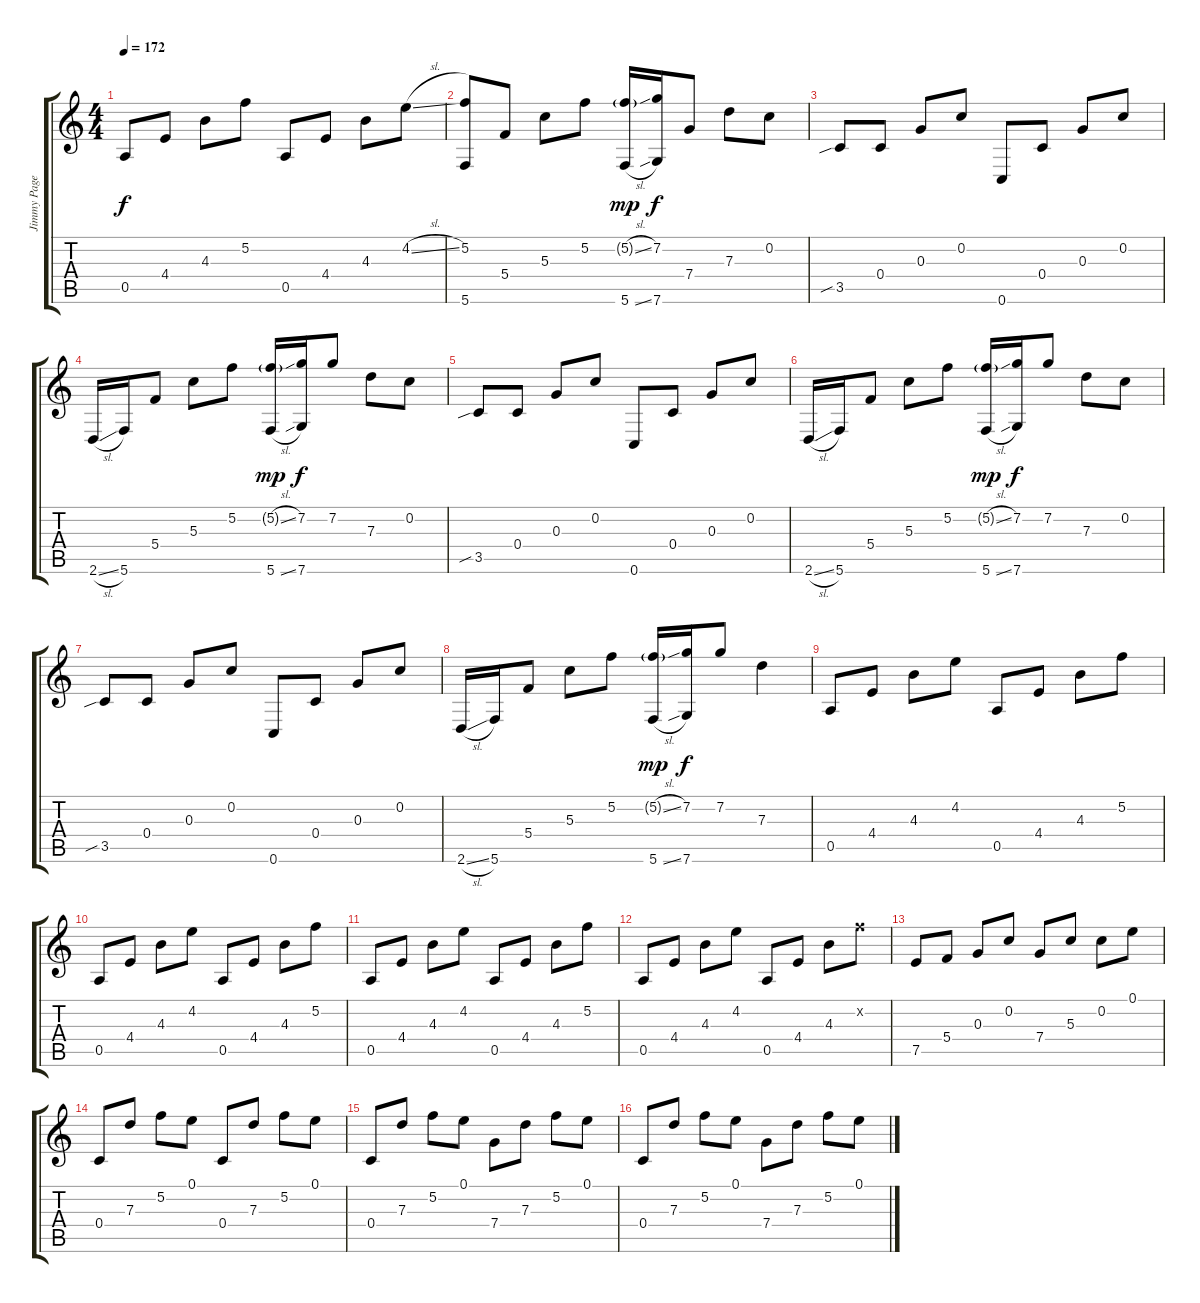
\track ("Jimmy Page" "Jimmy Page") {instrument acousticguitarsteel}
\staff {score tabs}
\tuning (E4 C4 G3 C3 A2 C2) {hide}
\ts (4 4)
\tempo 172
\clef g2
\ks c
0.5.8{dy f} 4.4.8 4.3.8 5.2.8 0.5.8 4.4.8 4.3.8 4.2{sl}.8 |
(5.2 5.6).8 5.4.8 5.3.8 5.2.8 (5.2{sl g} 5.6{sl}).16{dy mp} (7.2 7.6).16{dy f} 7.4.8 7.3.8 0.2.8 |
3.5{sib}.8 0.4.8 0.3.8 0.2.8 0.6.8 0.4.8 0.3.8 0.2.8 |
2.6{sl}.16 5.6.16 5.4.8 5.3.8 5.2.8 (5.2{sl g} 5.6{sl}).16{dy mp} (7.2 7.6).16{dy f} 7.2.8 7.3.8 0.2.8 |
3.5{sib}.8 0.4.8 0.3.8 0.2.8 0.6.8 0.4.8 0.3.8 0.2.8 |
2.6{sl}.16 5.6.16 5.4.8 5.3.8 5.2.8 (5.2{sl g} 5.6{sl}).16{dy mp} (7.2 7.6).16{dy f} 7.2.8 7.3.8 0.2.8 |
3.5{sib}.8 0.4.8 0.3.8 0.2.8 0.6.8 0.4.8 0.3.8 0.2.8 |
2.6{sl}.16 5.6.16 5.4.8 5.3.8 5.2.8 (5.2{sl g} 5.6{sl}).16{dy mp} (7.2 7.6).16{dy f} 7.2.8 7.3.4 |
0.5.8 4.4.8 4.3.8 4.2.8 0.5.8 4.4.8 4.3.8 5.2.8 |
0.5.8 4.4.8 4.3.8 4.2.8 0.5.8 4.4.8 4.3.8 5.2.8 |
0.5.8 4.4.8 4.3.8 4.2.8 0.5.8 4.4.8 4.3.8 5.2.8 |
0.5.8 4.4.8 4.3.8 4.2.8 0.5.8 4.4.8 4.3.8 5.2{x}.8 |
7.5.8 5.4.8 0.3.8 0.2.8 7.4.8 5.3.8 0.2.8 0.1.8 |
0.4.8 7.3.8 5.2.8 0.1.8 0.4.8 7.3.8 5.2.8 0.1.8 |
0.4.8 7.3.8 5.2.8 0.1.8 7.4.8 7.3.8 5.2.8 0.1.8 |
0.4.8 7.3.8 5.2.8 0.1.8 7.4.8 7.3.8 5.2.8 0.1.8
